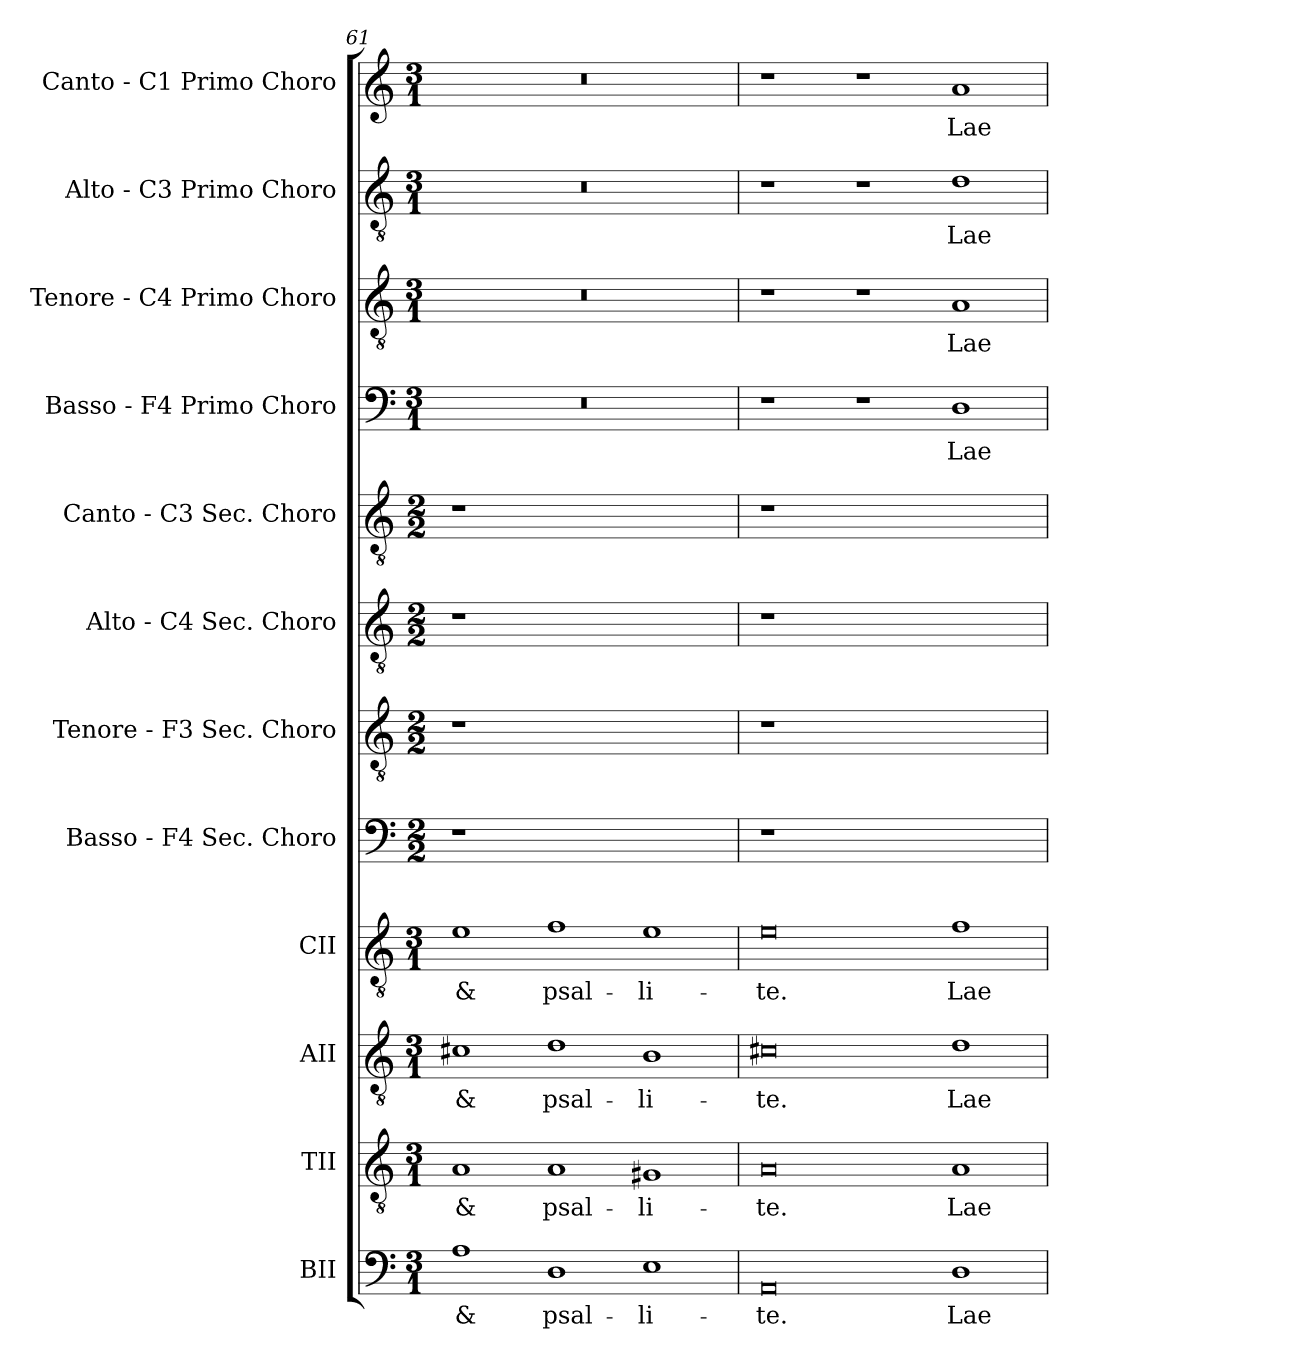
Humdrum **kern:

**kern	**text	**kern	**text	**kern	**text	**kern	**text	**kern	**kern	**kern	**kern	**kern	**text	**kern	**text	**kern	**text	**kern	**text
*part12	*part12	*part11	*part11	*part10	*part10	*part9	*part9	*part8	*part7	*part6	*part5	*part4	*part4	*part3	*part3	*part2	*part2	*part1	*part1
*staff12	*staff12	*staff11	*staff11	*staff10	*staff10	*staff9	*staff9	*staff8	*staff7	*staff6	*staff5	*staff4	*staff4	*staff3	*staff3	*staff2	*staff2	*staff1	*staff1
*I"BII	*	*I"TII	*	*I"AII	*	*I"CII	*	*I"Basso - F4  Sec. Choro	*I"Tenore - F3  Sec. Choro	*I"Alto - C4  Sec. Choro	*I"Canto - C3  Sec. Choro	*I"Basso - F4  Primo Choro	*	*I"Tenore - C4  Primo Choro	*	*I"Alto - C3  Primo Choro	*	*I"Canto - C1  Primo Choro	*
*I'BII	*	*I'TII	*	*I'AII	*	*I'CII	*	*I'Ch	*I'Ch	*I'Ch	*I'Ch	*I'BI	*	*I'TI	*	*I'AI	*	*I'CI	*
*clefF4	*	*clefGv2	*	*clefGv2	*	*clefGv2	*	*clefF4	*clefGv2	*clefGv2	*clefGv2	*clefF4	*	*clefGv2	*	*clefGv2	*	*clefG2	*
*M3/1	*	*M3/1	*	*M3/1	*	*M3/1	*	*M2/2	*M2/2	*M2/2	*M2/2	*M3/1	*	*M3/1	*	*M3/1	*	*M3/1	*
=61	=61	=61	=61	=61	=61	=61	=61	=61	=61	=61	=61	=61	=61	=61	=61	=61	=61	=61	=61
!	!LO:LY:b:cj	!	!LO:LY:b:cj	!	!LO:LY:b:cj	!	!LO:LY:b:cj	!	!	!	!	!	!	!	!	!	!	!	!
1A	&	1A	&	1c#X	&	1e	&	1r	1r	1r	1r	0.r	.	0.r	.	0.r	.	0.r	.
!	!LO:LY:b:cj	!	!LO:LY:b:cj	!	!LO:LY:b:cj	!	!LO:LY:b:cj	!	!	!	!	!	!	!	!	!	!	!	!
1D	psal-	1A	psal-	1d	psal-	1f	psal-	0ryy	0ryy	0ryy	0ryy	.	.	.	.	.	.	.	.
!	!LO:LY:b:rj	!	!LO:LY:b:rj	!	!LO:LY:b:rj	!	!LO:LY:b:rj	!	!	!	!	!	!	!	!	!	!	!	!
1E	-li-	1G#X	-li-	1B	-li-	1e	-li-	.	.	.	.	.	.	.	.	.	.	.	.
=62	=62	=62	=62	=62	=62	=62	=62	=62	=62	=62	=62	=62	=62	=62	=62	=62	=62	=62	=62
!	!LO:LY:b:rj	!	!LO:LY:b:rj	!	!LO:LY:b:rj	!	!LO:LY:b:rj	!	!	!	!	!	!	!	!	!	!	!	!
0AA	-te.	0A	-te.	0c#X	-te.	0e	-te.	1r	1r	1r	1r	1r	.	1r	.	1r	.	1r	.
.	.	.	.	.	.	.	.	0ryy	0ryy	0ryy	0ryy	1r	.	1r	.	1r	.	1r	.
!	!LO:LY:b:cj	!	!LO:LY:b:cj	!	!LO:LY:b:cj	!	!LO:LY:b:cj	!	!	!	!	!	!LO:LY:b:cj	!	!LO:LY:b:cj	!	!LO:LY:b:cj	!	!LO:LY:b:cj
1D	Lae-	1A	Lae-	1d	Lae-	1f	Lae-	.	.	.	.	1D	Lae-	1A	Lae-	1d	Lae-	1a	Lae-
=	=	=	=	=	=	=	=	=	=	=	=	=	=	=	=	=	=	=	=
*-	*-	*-	*-	*-	*-	*-	*-	*-	*-	*-	*-	*-	*-	*-	*-	*-	*-	*-	*-
